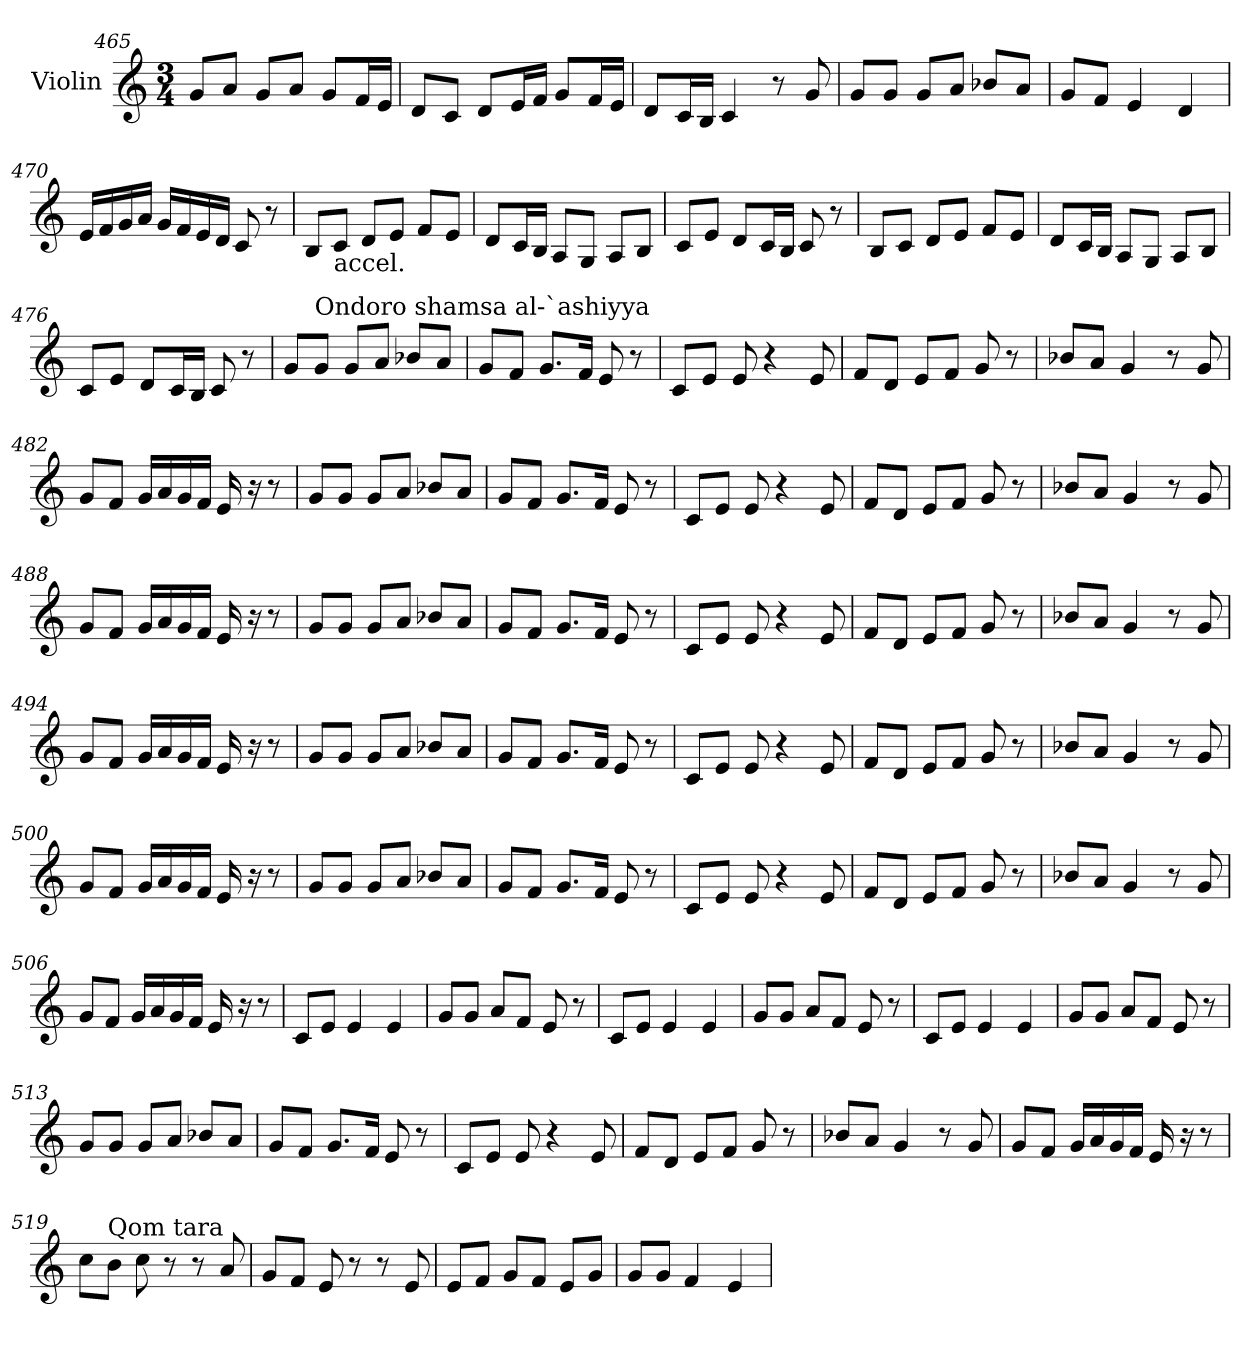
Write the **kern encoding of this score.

**kern
*part1
*staff1
*I"Violin
*clefG2
*k[]
*C:
*M3/4
=465
8g/L
8a/J
8g/L
8a/J
8g/L
16f/L
16e/JJ
!!LO:PB:g=z
=466
8d/L
8c/J
8d/L
16e/L
16f/JJ
8g/L
16f/L
16e/JJ
=467
8d/L
16c/L
16B/JJ
4c/
8r
8g/
=468
8g/L
8g/J
8g/L
8a/J
8b-X/L
8a/J
!!LO:PB:g=z
=469
8g/L
8f/J
4e/
4d/
=470
16e/LL
16f/
16g/
16a/JJ
16g/LL
16f/
16e/
16d/JJ
8c/
8r
!!LO:PB:g=z
=471
8B/L
!LO:TX:b:t=accel.
8c/J
8d/L
8e/J
8f/L
8e/J
=472
8d/L
16c/L
16B/JJ
8A/L
8G/J
8A/L
8B/J
=473
8c/L
8e/J
8d/L
16c/L
16B/JJ
8c/
8r
!!LO:PB:g=z
=474
8B/L
8c/J
8d/L
8e/J
8f/L
8e/J
=475
8d/L
16c/L
16B/JJ
8A/L
8G/J
8A/L
8B/J
!!LO:PB:g=z
=476
8c/L
8e/J
8d/L
16c/L
16B/JJ
8c/
8r
=477
*MM100
8g/L
!LO:TX:a:t=Ondoro shamsa al-`ashiyya
8g/J
8g/L
8a/J
8b-X/L
8a/J
=478
8g/L
8f/J
8.g/L
16f/Jk
8e/
8r
!!LO:PB:g=z
=479
8c/L
8e/J
8e/
4r
8e/
=480
8f/L
8d/J
8e/L
8f/J
8g/
8r
=481
8b-X/L
8a/J
4g/
8r
8g/
=482
8g/L
8f/J
16g/LL
16a/
16g/
16f/JJ
16e/
16r
8r
!!LO:PB:g=z
=483
8g/L
8g/J
8g/L
8a/J
8b-X/L
8a/J
=484
8g/L
8f/J
8.g/L
16f/Jk
8e/
8r
!!LO:PB:g=z
=485
8c/L
8e/J
8e/
4r
8e/
!!LO:LB:g=z
=486
8f/L
8d/J
8e/L
8f/J
8g/
8r
=487
8b-X/L
8a/J
4g/
8r
8g/
=488
8g/L
8f/J
16g/LL
16a/
16g/
16f/JJ
16e/
16r
8r
!!LO:PB:g=z
=489
8g/L
8g/J
8g/L
8a/J
8b-X/L
8a/J
=490
8g/L
8f/J
8.g/L
16f/Jk
8e/
8r
!!LO:PB:g=z
=491
8c/L
8e/J
8e/
4r
8e/
!!LO:LB:g=z
=492
8f/L
8d/J
8e/L
8f/J
8g/
8r
=493
8b-X/L
8a/J
4g/
8r
8g/
=494
8g/L
8f/J
16g/LL
16a/
16g/
16f/JJ
16e/
16r
8r
!!LO:PB:g=z
=495
8g/L
8g/J
8g/L
8a/J
8b-X/L
8a/J
=496
8g/L
8f/J
8.g/L
16f/Jk
8e/
8r
!!LO:PB:g=z
=497
8c/L
8e/J
8e/
4r
8e/
!!LO:LB:g=z
=498
8f/L
8d/J
8e/L
8f/J
8g/
8r
=499
8b-X/L
8a/J
4g/
8r
8g/
=500
8g/L
8f/J
16g/LL
16a/
16g/
16f/JJ
16e/
16r
8r
!!LO:PB:g=z
=501
8g/L
8g/J
8g/L
8a/J
8b-X/L
8a/J
=502
8g/L
8f/J
8.g/L
16f/Jk
8e/
8r
!!LO:PB:g=z
=503
8c/L
8e/J
8e/
4r
8e/
!!LO:PB:g=z
=504
8f/L
8d/J
8e/L
8f/J
8g/
8r
=505
8b-X/L
8a/J
4g/
8r
8g/
=506
8g/L
8f/J
16g/LL
16a/
16g/
16f/JJ
16e/
16r
8r
!!LO:PB:g=z
=507
8c/L
8e/J
4e/
4e/
=508
8g/L
8g/J
8a/L
8f/J
8e/
8r
=509
8c/L
8e/J
4e/
4e/
!!LO:PB:g=z
=510
8g/L
8g/J
8a/L
8f/J
8e/
8r
=511
8c/L
8e/J
4e/
4e/
=512
8g/L
8g/J
8a/L
8f/J
8e/
8r
!!LO:PB:g=z
=513
8g/L
8g/J
8g/L
8a/J
8b-X/L
8a/J
=514
8g/L
8f/J
8.g/L
16f/Jk
8e/
8r
=515
8c/L
8e/J
8e/
4r
8e/
!!LO:PB:g=z
=516
8f/L
8d/J
8e/L
8f/J
8g/
8r
=517
8b-X/L
8a/J
4g/
8r
8g/
=518
8g/L
8f/J
16g/LL
16a/
16g/
16f/JJ
16e/
16r
8r
!!LO:PB:g=z
=519
8cc\L
!LO:TX:a:t=Qom tara
8b\J
8cc\
8r
8r
8a/
=520
8g/L
8f/J
8e/
8r
8r
8e/
!!LO:PB:g=z
=521
8e/L
8f/J
8g/L
8f/J
8e/L
8g/J
!!LO:LB:g=z
=522
8g/L
8g/J
4f/
4e/
=
*-
